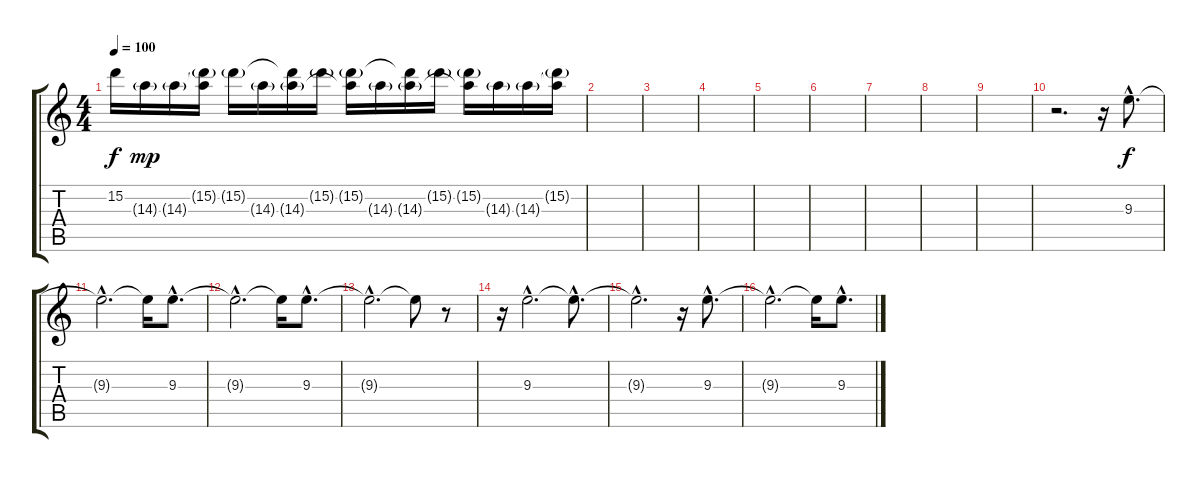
\track "" {instrument overdrivenguitar}
\staff {score tabs}
\tuning (E4 B3 G3 D3 A2 D2) {hide}
\ts (4 4)
\tempo 100
\clef g2
\ks c
15.2{t}.16{dy f} 14.3{g}.16{dy mp} 14.3{g}.16 (15.2{g} 14.3{t}).16 15.2{g}.16 14.3{g}.16 (15.2{t} 14.3{g}).16 15.2{g}.16 (15.2{g} 14.3{t}).16 14.3{g}.16 (15.2{t} 14.3{g}).16 15.2{g}.16 (15.2{g} 14.3{t}).16 14.3{g}.16 14.3{g}.16 (15.2{g} 14.3{t}).16 |
|
|
|
|
|
|
|
|
r.2{d} r.16 9.3{hac}.8{d dy f} |
9.3{hac t}.2{d} 9.3{t}.16 9.3{hac}.8{d} |
9.3{hac t}.2{d} 9.3{t}.16 9.3{hac}.8{d} |
9.3{hac t}.2{d} 9.3{t}.8 r.8 |
r.16 9.3{hac}.2{d} 9.3{hac t}.8{d} |
9.3{hac t}.2{d} r.16 9.3{hac}.8{d} |
9.3{hac t}.2{d} 9.3{t}.16 9.3{hac}.8{d}
